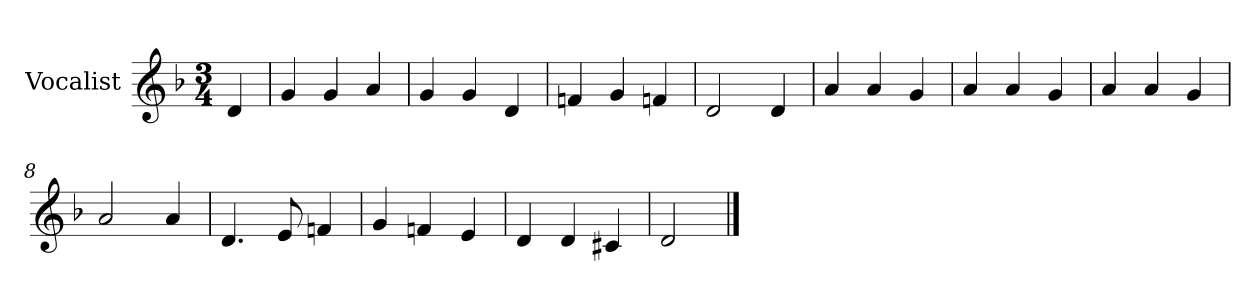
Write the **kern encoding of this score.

**kern
*part1
*staff1
*I"Vocalist
*k[b-]
*d:
*M3/4
=
4d
=1
4g
4g
4a
=2
4g
4g
4d
=3
4fn
4g
4fn
=4
2d
4d
=5
4a
4a
4g
=6
4a
4a
4g
=7
4a
4a
4g
=8
2a
4a
=9
4.d
8e
4fn
=10
4g
4fn
4e
=11
4d
4d
4c#X
=12
2d
==
*-
